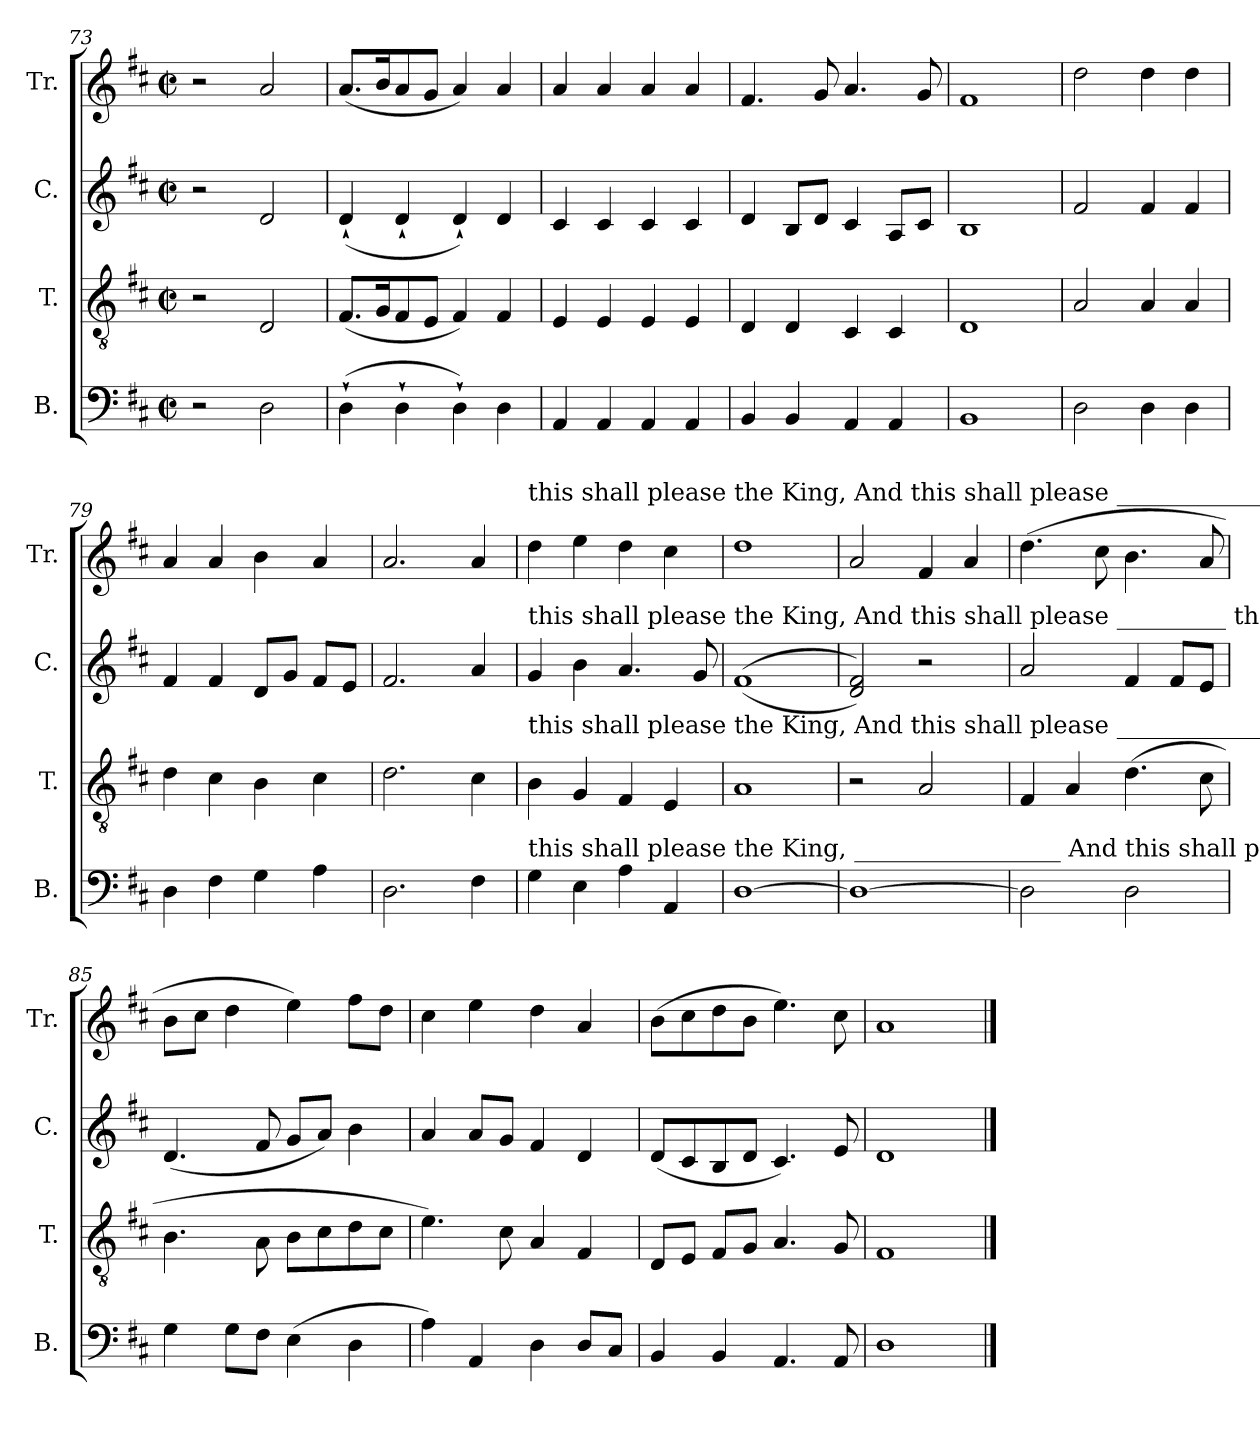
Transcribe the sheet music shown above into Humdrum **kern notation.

**kern	**kern	**kern	**kern
*part4	*part3	*part2	*part1
*staff4	*staff3	*staff2	*staff1
*I"B.	*I"T.	*I"C.	*I"Tr.
*I'B.	*I'T.	*I'C.	*I'Tr.
*clefF4	*clefGv2	*clefG2	*clefG2
*k[f#c#]	*k[f#c#]	*k[f#c#]	*k[f#c#]
*M2/2	*M2/2	*M2/2	*M2/2
*met(c|)	*met(c|)	*met(c|)	*met(c|)
=73	=73	=73	=73
2r	2r	2r	2r
2D\	2D/	2d/	2a/
=74	=74	=74	=74
(4D`\	(8.F#/L	(4d`/	(8.a/L
.	16G/K	.	16b/K
4D`\	8F#/	4d`/	8a/
.	8E/J	.	8g/J
4D`\)	4F#/)	4d`/)	4a/)
4D\	4F#/	4d/	4a/
=75	=75	=75	=75
4AA/	4E/	4c#/	4a/
4AA/	4E/	4c#/	4a/
4AA/	4E/	4c#/	4a/
4AA/	4E/	4c#/	4a/
=76	=76	=76	=76
4BB/	4D/	4d/	4.f#/
4BB/	4D/	8B/L	.
.	.	8d/J	8g/
4AA/	4C#/	4c#/	4.a/
4AA/	4C#/	8A/L	.
.	.	8c#/J	8g/
=77	=77	=77	=77
1BB	1D	1B	1f#
=78	=78	=78	=78
2D\	2A/	2f#/	2dd\
4D\	4A/	4f#/	4dd\
4D\	4A/	4f#/	4dd\
=79	=79	=79	=79
4D\	4d\	4f#/	4a/
4F#\	4c#\	4f#/	4a/
4G\	4B\	8d/L	4b\
.	.	8g/J	.
4A\	4c#\	8f#/L	4a/
.	.	8e/J	.
=80	=80	=80	=80
2.D\	2.d\	2.f#/	2.a/
4F#\	4c#\	4a/	4a/
=81	=81	=81	=81
!	!	!	!LO:TX:a:t=this shall please the King,  And this shall please _________________________  the   King, And  this  shall    please ________   the   King.
!	!	!LO:TX:a:t=this shall please the King,                      And      this   shall     please _________  the    King,  And this shall   please ________   the  King.	!
!	!LO:TX:a:t=this shall please the King,            And   this shall please ______________________________ the King, And   this   shall  please  the  King.	!	!
!LO:TX:a:t=this shall please the King, _________________   And            this     shall   please ________   the  King,  And   this  shall   please   the  King.	!	!	!
4G\	4B\	4g/	4dd\
4E\	4G/	4b\	4ee\
4A\	4F#/	4.a/	4dd\
4AA/	4E/	.	4cc#\
.	.	8g/	.
=82	=82	=82	=82
[1D	1A	(>(1f#	1dd
=83	=83	=83	=83
1D_	2r	2d/ 2f#/))	2a/
.	2A/	2r	4f#/
.	.	.	4a/
=84	=84	=84	=84
2D\]	4F#/	2a/	(4.dd\
.	4A/	.	.
.	.	.	8cc#\
2D\	(4.d\	4f#/	4.b\
.	.	8f#/L	.
.	8c#\	8e/J	8a/
=85	=85	=85	=85
4G\	4.B\	(4.d/	8b\L
.	.	.	8cc#\J
8G\L	.	.	4dd\
8F#\J	8A\	8f#/	.
(4E\	8B\L	8g/L	4ee\)
.	8c#\	8a/J)	.
4D\	8d\	4b\	8ff#\L
.	8c#\J	.	8dd\J
=86	=86	=86	=86
4A\)	4.e\)	4a/	4cc#\
4AA/	.	8a/L	4ee\
.	8c#\	8g/J	.
4D\	4A/	4f#/	4dd\
8D/L	4F#/	4d/	4a/
8C#/J	.	.	.
=87	=87	=87	=87
4BB/	8D/L	(8d/L	(8b\L
.	8E/J	8c#/	8cc#\
4BB/	8F#/L	8B/	8dd\
.	8G/J	8d/J	8b\J
4.AA/	4.A/	4.c#/)	4.ee\)
8AA/	8G/	8e/	8cc#\
=88	=88	=88	=88
1D	1F#	1d	1a
==	==	==	==
*-	*-	*-	*-
